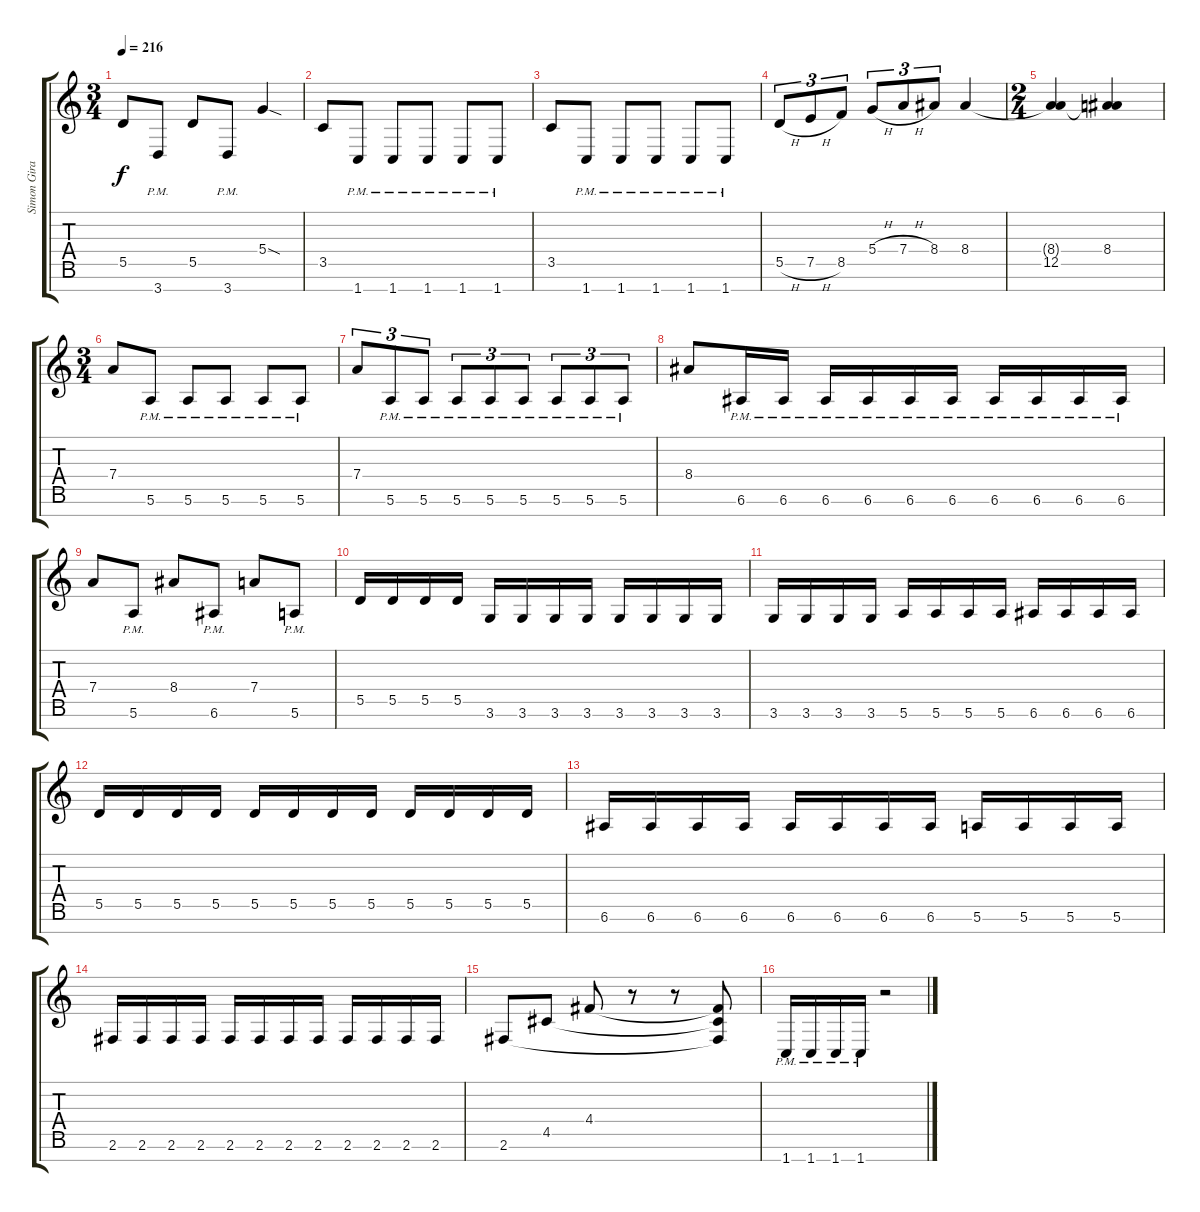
\track ("Simon Girard" "Simon Gira") {instrument distortionguitar}
\staff {score tabs}
\tuning (E4 B3 G3 D3 A2 E2 B1) {hide}
\ts (3 4)
\tempo 216
\clef g2
\ks c
5.5.8{dy f} 3.7{pm}.8 5.5.8 3.7{pm}.8 5.4{sod}.4 |
3.5.8 1.7{pm}.8 1.7{pm}.8 1.7{pm}.8 1.7{pm}.8 1.7{pm}.8 |
3.5.8 1.7{pm}.8 1.7{pm}.8 1.7{pm}.8 1.7{pm}.8 1.7{pm}.8 |
5.5{h}.8{tu (3 2)} 7.5{h}.8{tu (3 2)} 8.5.8{tu (3 2)} 5.4{h}.8{tu (3 2)} 7.4{h}.8{tu (3 2)} 8.4.8{tu (3 2)} 8.4.4 |
\ts (2 4)
(8.4{t} 12.5).4 (8.4 12.5{t}).4 |
\ts (3 4)
7.4.8 5.6{pm}.8 5.6{pm}.8 5.6{pm}.8 5.6{pm}.8 5.6{pm}.8 |
7.4.8{tu (3 2)} 5.6{pm}.8{tu (3 2)} 5.6{pm}.8{tu (3 2)} 5.6{pm}.8{tu (3 2)} 5.6{pm}.8{tu (3 2)} 5.6{pm}.8{tu (3 2)} 5.6{pm}.8{tu (3 2)} 5.6{pm}.8{tu (3 2)} 5.6{pm}.8{tu (3 2)} |
8.4.8 6.6{pm}.16 6.6{pm}.16 6.6{pm}.16 6.6{pm}.16 6.6{pm}.16 6.6{pm}.16 6.6{pm}.16 6.6{pm}.16 6.6{pm}.16 6.6{pm}.16 |
7.4.8 5.6{pm}.8 8.4.8 6.6{pm}.8 7.4.8 5.6{pm}.8 |
5.5.16 5.5.16 5.5.16 5.5.16 3.6.16 3.6.16 3.6.16 3.6.16 3.6.16 3.6.16 3.6.16 3.6.16 |
3.6.16 3.6.16 3.6.16 3.6.16 5.6.16 5.6.16 5.6.16 5.6.16 6.6.16 6.6.16 6.6.16 6.6.16 |
5.5.16 5.5.16 5.5.16 5.5.16 5.5.16 5.5.16 5.5.16 5.5.16 5.5.16 5.5.16 5.5.16 5.5.16 |
6.6.16 6.6.16 6.6.16 6.6.16 6.6.16 6.6.16 6.6.16 6.6.16 5.6.16 5.6.16 5.6.16 5.6.16 |
2.6.16 2.6.16 2.6.16 2.6.16 2.6.16 2.6.16 2.6.16 2.6.16 2.6.16 2.6.16 2.6.16 2.6.16 |
2.6.8 4.5.8 4.4.8 r.8 r.8 (4.4{t} 4.5{t} 2.6{t}).8 |
1.7{pm}.16 1.7{pm}.16 1.7{pm}.16 1.7{pm}.16 r.2
